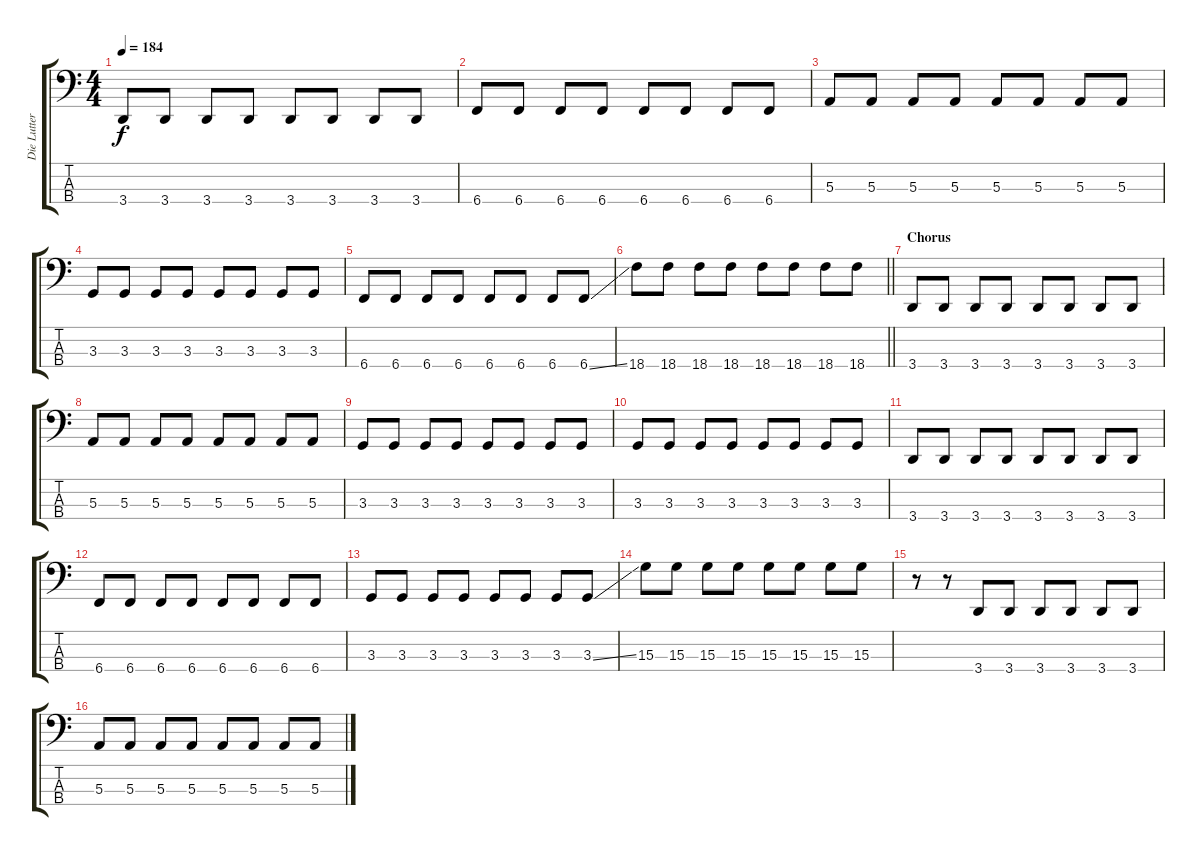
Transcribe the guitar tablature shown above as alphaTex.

\track ("Die Lutter" "Die Lutter") {instrument electricbasspick}
\staff {score tabs}
\tuning (D2 A1 E1 B0) {hide}
\ts (4 4)
\tempo 184
\clef f4
\ks c
3.4.8{dy f} 3.4.8 3.4.8 3.4.8 3.4.8 3.4.8 3.4.8 3.4.8 |
6.4.8 6.4.8 6.4.8 6.4.8 6.4.8 6.4.8 6.4.8 6.4.8 |
5.3.8 5.3.8 5.3.8 5.3.8 5.3.8 5.3.8 5.3.8 5.3.8 |
3.3.8 3.3.8 3.3.8 3.3.8 3.3.8 3.3.8 3.3.8 3.3.8 |
6.4.8 6.4.8 6.4.8 6.4.8 6.4.8 6.4.8 6.4.8 6.4{ss}.8 |
\barLineRight lightlight
18.4.8 18.4.8 18.4.8 18.4.8 18.4.8 18.4.8 18.4.8 18.4.8 |
\section ("" "Chorus")
3.4.8 3.4.8 3.4.8 3.4.8 3.4.8 3.4.8 3.4.8 3.4.8 |
5.3.8 5.3.8 5.3.8 5.3.8 5.3.8 5.3.8 5.3.8 5.3.8 |
3.3.8 3.3.8 3.3.8 3.3.8 3.3.8 3.3.8 3.3.8 3.3.8 |
3.3.8 3.3.8 3.3.8 3.3.8 3.3.8 3.3.8 3.3.8 3.3.8 |
3.4.8 3.4.8 3.4.8 3.4.8 3.4.8 3.4.8 3.4.8 3.4.8 |
6.4.8 6.4.8 6.4.8 6.4.8 6.4.8 6.4.8 6.4.8 6.4.8 |
3.3.8 3.3.8 3.3.8 3.3.8 3.3.8 3.3.8 3.3.8 3.3{ss}.8 |
15.3.8 15.3.8 15.3.8 15.3.8 15.3.8 15.3.8 15.3.8 15.3.8 |
r.8 r.8 3.4.8 3.4.8 3.4.8 3.4.8 3.4.8 3.4.8 |
5.3.8 5.3.8 5.3.8 5.3.8 5.3.8 5.3.8 5.3.8 5.3.8
